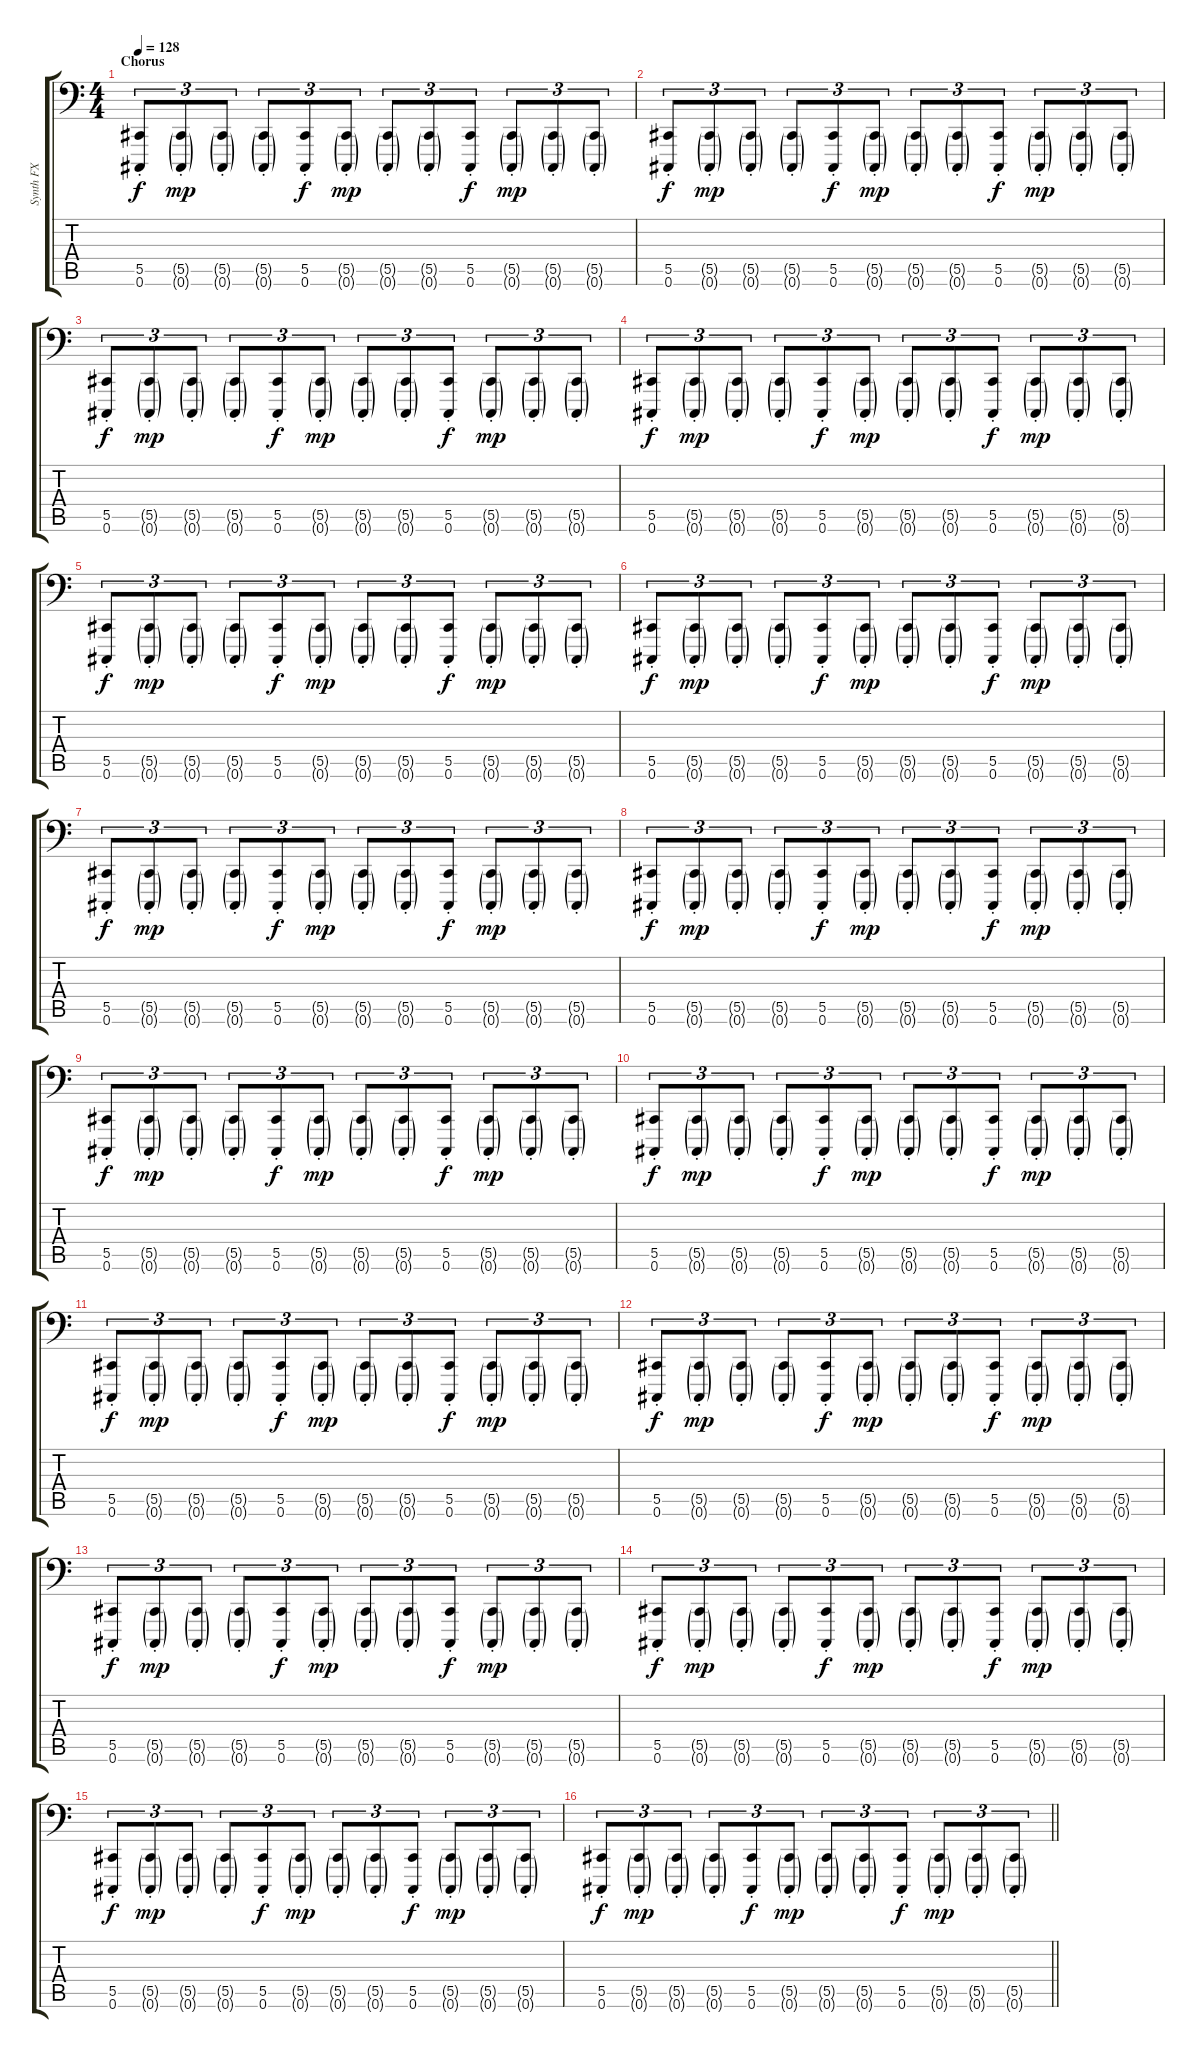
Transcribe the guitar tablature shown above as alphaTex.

\track ("Synth FX" "Synth FX") {instrument lead2sawtooth}
\staff {score tabs}
\tuning (Eb3 Bb2 Gb2 Db2 Ab1 Db1) {hide}
\ts (4 4)
\section ("" "Chorus")
\tempo 128
\clef f4
\ks c
(5.5{st} 0.6{st}).8{tu (3 2) dy f} (5.5{g st} 0.6{g st}).8{tu (3 2) dy mp} (5.5{g st} 0.6{g st}).8{tu (3 2)} (5.5{g st} 0.6{g st}).8{tu (3 2)} (5.5{st} 0.6{st}).8{tu (3 2) dy f} (5.5{g st} 0.6{g st}).8{tu (3 2) dy mp} (5.5{g st} 0.6{g st}).8{tu (3 2)} (5.5{g st} 0.6{g st}).8{tu (3 2)} (5.5{st} 0.6{st}).8{tu (3 2) dy f} (5.5{g st} 0.6{g st}).8{tu (3 2) dy mp} (5.5{g st} 0.6{g st}).8{tu (3 2)} (5.5{g st} 0.6{g st}).8{tu (3 2)} |
(5.5{st} 0.6{st}).8{tu (3 2) dy f} (5.5{g st} 0.6{g st}).8{tu (3 2) dy mp} (5.5{g st} 0.6{g st}).8{tu (3 2)} (5.5{g st} 0.6{g st}).8{tu (3 2)} (5.5{st} 0.6{st}).8{tu (3 2) dy f} (5.5{g st} 0.6{g st}).8{tu (3 2) dy mp} (5.5{g st} 0.6{g st}).8{tu (3 2)} (5.5{g st} 0.6{g st}).8{tu (3 2)} (5.5{st} 0.6{st}).8{tu (3 2) dy f} (5.5{g st} 0.6{g st}).8{tu (3 2) dy mp} (5.5{g st} 0.6{g st}).8{tu (3 2)} (5.5{g st} 0.6{g st}).8{tu (3 2)} |
(5.5{st} 0.6{st}).8{tu (3 2) dy f} (5.5{g st} 0.6{g st}).8{tu (3 2) dy mp} (5.5{g st} 0.6{g st}).8{tu (3 2)} (5.5{g st} 0.6{g st}).8{tu (3 2)} (5.5{st} 0.6{st}).8{tu (3 2) dy f} (5.5{g st} 0.6{g st}).8{tu (3 2) dy mp} (5.5{g st} 0.6{g st}).8{tu (3 2)} (5.5{g st} 0.6{g st}).8{tu (3 2)} (5.5{st} 0.6{st}).8{tu (3 2) dy f} (5.5{g st} 0.6{g st}).8{tu (3 2) dy mp} (5.5{g st} 0.6{g st}).8{tu (3 2)} (5.5{g st} 0.6{g st}).8{tu (3 2)} |
(5.5{st} 0.6{st}).8{tu (3 2) dy f} (5.5{g st} 0.6{g st}).8{tu (3 2) dy mp} (5.5{g st} 0.6{g st}).8{tu (3 2)} (5.5{g st} 0.6{g st}).8{tu (3 2)} (5.5{st} 0.6{st}).8{tu (3 2) dy f} (5.5{g st} 0.6{g st}).8{tu (3 2) dy mp} (5.5{g st} 0.6{g st}).8{tu (3 2)} (5.5{g st} 0.6{g st}).8{tu (3 2)} (5.5{st} 0.6{st}).8{tu (3 2) dy f} (5.5{g st} 0.6{g st}).8{tu (3 2) dy mp} (5.5{g st} 0.6{g st}).8{tu (3 2)} (5.5{g st} 0.6{g st}).8{tu (3 2)} |
(5.5{st} 0.6{st}).8{tu (3 2) dy f} (5.5{g st} 0.6{g st}).8{tu (3 2) dy mp} (5.5{g st} 0.6{g st}).8{tu (3 2)} (5.5{g st} 0.6{g st}).8{tu (3 2)} (5.5{st} 0.6{st}).8{tu (3 2) dy f} (5.5{g st} 0.6{g st}).8{tu (3 2) dy mp} (5.5{g st} 0.6{g st}).8{tu (3 2)} (5.5{g st} 0.6{g st}).8{tu (3 2)} (5.5{st} 0.6{st}).8{tu (3 2) dy f} (5.5{g st} 0.6{g st}).8{tu (3 2) dy mp} (5.5{g st} 0.6{g st}).8{tu (3 2)} (5.5{g st} 0.6{g st}).8{tu (3 2)} |
(5.5{st} 0.6{st}).8{tu (3 2) dy f} (5.5{g st} 0.6{g st}).8{tu (3 2) dy mp} (5.5{g st} 0.6{g st}).8{tu (3 2)} (5.5{g st} 0.6{g st}).8{tu (3 2)} (5.5{st} 0.6{st}).8{tu (3 2) dy f} (5.5{g st} 0.6{g st}).8{tu (3 2) dy mp} (5.5{g st} 0.6{g st}).8{tu (3 2)} (5.5{g st} 0.6{g st}).8{tu (3 2)} (5.5{st} 0.6{st}).8{tu (3 2) dy f} (5.5{g st} 0.6{g st}).8{tu (3 2) dy mp} (5.5{g st} 0.6{g st}).8{tu (3 2)} (5.5{g st} 0.6{g st}).8{tu (3 2)} |
(5.5{st} 0.6{st}).8{tu (3 2) dy f} (5.5{g st} 0.6{g st}).8{tu (3 2) dy mp} (5.5{g st} 0.6{g st}).8{tu (3 2)} (5.5{g st} 0.6{g st}).8{tu (3 2)} (5.5{st} 0.6{st}).8{tu (3 2) dy f} (5.5{g st} 0.6{g st}).8{tu (3 2) dy mp} (5.5{g st} 0.6{g st}).8{tu (3 2)} (5.5{g st} 0.6{g st}).8{tu (3 2)} (5.5{st} 0.6{st}).8{tu (3 2) dy f} (5.5{g st} 0.6{g st}).8{tu (3 2) dy mp} (5.5{g st} 0.6{g st}).8{tu (3 2)} (5.5{g st} 0.6{g st}).8{tu (3 2)} |
(5.5{st} 0.6{st}).8{tu (3 2) dy f} (5.5{g st} 0.6{g st}).8{tu (3 2) dy mp} (5.5{g st} 0.6{g st}).8{tu (3 2)} (5.5{g st} 0.6{g st}).8{tu (3 2)} (5.5{st} 0.6{st}).8{tu (3 2) dy f} (5.5{g st} 0.6{g st}).8{tu (3 2) dy mp} (5.5{g st} 0.6{g st}).8{tu (3 2)} (5.5{g st} 0.6{g st}).8{tu (3 2)} (5.5{st} 0.6{st}).8{tu (3 2) dy f} (5.5{g st} 0.6{g st}).8{tu (3 2) dy mp} (5.5{g st} 0.6{g st}).8{tu (3 2)} (5.5{g st} 0.6{g st}).8{tu (3 2)} |
(5.5{st} 0.6{st}).8{tu (3 2) dy f} (5.5{g st} 0.6{g st}).8{tu (3 2) dy mp} (5.5{g st} 0.6{g st}).8{tu (3 2)} (5.5{g st} 0.6{g st}).8{tu (3 2)} (5.5{st} 0.6{st}).8{tu (3 2) dy f} (5.5{g st} 0.6{g st}).8{tu (3 2) dy mp} (5.5{g st} 0.6{g st}).8{tu (3 2)} (5.5{g st} 0.6{g st}).8{tu (3 2)} (5.5{st} 0.6{st}).8{tu (3 2) dy f} (5.5{g st} 0.6{g st}).8{tu (3 2) dy mp} (5.5{g st} 0.6{g st}).8{tu (3 2)} (5.5{g st} 0.6{g st}).8{tu (3 2)} |
(5.5{st} 0.6{st}).8{tu (3 2) dy f} (5.5{g st} 0.6{g st}).8{tu (3 2) dy mp} (5.5{g st} 0.6{g st}).8{tu (3 2)} (5.5{g st} 0.6{g st}).8{tu (3 2)} (5.5{st} 0.6{st}).8{tu (3 2) dy f} (5.5{g st} 0.6{g st}).8{tu (3 2) dy mp} (5.5{g st} 0.6{g st}).8{tu (3 2)} (5.5{g st} 0.6{g st}).8{tu (3 2)} (5.5{st} 0.6{st}).8{tu (3 2) dy f} (5.5{g st} 0.6{g st}).8{tu (3 2) dy mp} (5.5{g st} 0.6{g st}).8{tu (3 2)} (5.5{g st} 0.6{g st}).8{tu (3 2)} |
(5.5{st} 0.6{st}).8{tu (3 2) dy f} (5.5{g st} 0.6{g st}).8{tu (3 2) dy mp} (5.5{g st} 0.6{g st}).8{tu (3 2)} (5.5{g st} 0.6{g st}).8{tu (3 2)} (5.5{st} 0.6{st}).8{tu (3 2) dy f} (5.5{g st} 0.6{g st}).8{tu (3 2) dy mp} (5.5{g st} 0.6{g st}).8{tu (3 2)} (5.5{g st} 0.6{g st}).8{tu (3 2)} (5.5{st} 0.6{st}).8{tu (3 2) dy f} (5.5{g st} 0.6{g st}).8{tu (3 2) dy mp} (5.5{g st} 0.6{g st}).8{tu (3 2)} (5.5{g st} 0.6{g st}).8{tu (3 2)} |
(5.5{st} 0.6{st}).8{tu (3 2) dy f} (5.5{g st} 0.6{g st}).8{tu (3 2) dy mp} (5.5{g st} 0.6{g st}).8{tu (3 2)} (5.5{g st} 0.6{g st}).8{tu (3 2)} (5.5{st} 0.6{st}).8{tu (3 2) dy f} (5.5{g st} 0.6{g st}).8{tu (3 2) dy mp} (5.5{g st} 0.6{g st}).8{tu (3 2)} (5.5{g st} 0.6{g st}).8{tu (3 2)} (5.5{st} 0.6{st}).8{tu (3 2) dy f} (5.5{g st} 0.6{g st}).8{tu (3 2) dy mp} (5.5{g st} 0.6{g st}).8{tu (3 2)} (5.5{g st} 0.6{g st}).8{tu (3 2)} |
(5.5{st} 0.6{st}).8{tu (3 2) dy f} (5.5{g st} 0.6{g st}).8{tu (3 2) dy mp} (5.5{g st} 0.6{g st}).8{tu (3 2)} (5.5{g st} 0.6{g st}).8{tu (3 2)} (5.5{st} 0.6{st}).8{tu (3 2) dy f} (5.5{g st} 0.6{g st}).8{tu (3 2) dy mp} (5.5{g st} 0.6{g st}).8{tu (3 2)} (5.5{g st} 0.6{g st}).8{tu (3 2)} (5.5{st} 0.6{st}).8{tu (3 2) dy f} (5.5{g st} 0.6{g st}).8{tu (3 2) dy mp} (5.5{g st} 0.6{g st}).8{tu (3 2)} (5.5{g st} 0.6{g st}).8{tu (3 2)} |
(5.5{st} 0.6{st}).8{tu (3 2) dy f} (5.5{g st} 0.6{g st}).8{tu (3 2) dy mp} (5.5{g st} 0.6{g st}).8{tu (3 2)} (5.5{g st} 0.6{g st}).8{tu (3 2)} (5.5{st} 0.6{st}).8{tu (3 2) dy f} (5.5{g st} 0.6{g st}).8{tu (3 2) dy mp} (5.5{g st} 0.6{g st}).8{tu (3 2)} (5.5{g st} 0.6{g st}).8{tu (3 2)} (5.5{st} 0.6{st}).8{tu (3 2) dy f} (5.5{g st} 0.6{g st}).8{tu (3 2) dy mp} (5.5{g st} 0.6{g st}).8{tu (3 2)} (5.5{g st} 0.6{g st}).8{tu (3 2)} |
(5.5{st} 0.6{st}).8{tu (3 2) dy f} (5.5{g st} 0.6{g st}).8{tu (3 2) dy mp} (5.5{g st} 0.6{g st}).8{tu (3 2)} (5.5{g st} 0.6{g st}).8{tu (3 2)} (5.5{st} 0.6{st}).8{tu (3 2) dy f} (5.5{g st} 0.6{g st}).8{tu (3 2) dy mp} (5.5{g st} 0.6{g st}).8{tu (3 2)} (5.5{g st} 0.6{g st}).8{tu (3 2)} (5.5{st} 0.6{st}).8{tu (3 2) dy f} (5.5{g st} 0.6{g st}).8{tu (3 2) dy mp} (5.5{g st} 0.6{g st}).8{tu (3 2)} (5.5{g st} 0.6{g st}).8{tu (3 2)} |
\barLineRight lightlight
(5.5{st} 0.6{st}).8{tu (3 2) dy f} (5.5{g st} 0.6{g st}).8{tu (3 2) dy mp} (5.5{g st} 0.6{g st}).8{tu (3 2)} (5.5{g st} 0.6{g st}).8{tu (3 2)} (5.5{st} 0.6{st}).8{tu (3 2) dy f} (5.5{g st} 0.6{g st}).8{tu (3 2) dy mp} (5.5{g st} 0.6{g st}).8{tu (3 2)} (5.5{g st} 0.6{g st}).8{tu (3 2)} (5.5{st} 0.6{st}).8{tu (3 2) dy f} (5.5{g st} 0.6{g st}).8{tu (3 2) dy mp} (5.5{g st} 0.6{g st}).8{tu (3 2)} (5.5{g st} 0.6{g st}).8{tu (3 2)}
